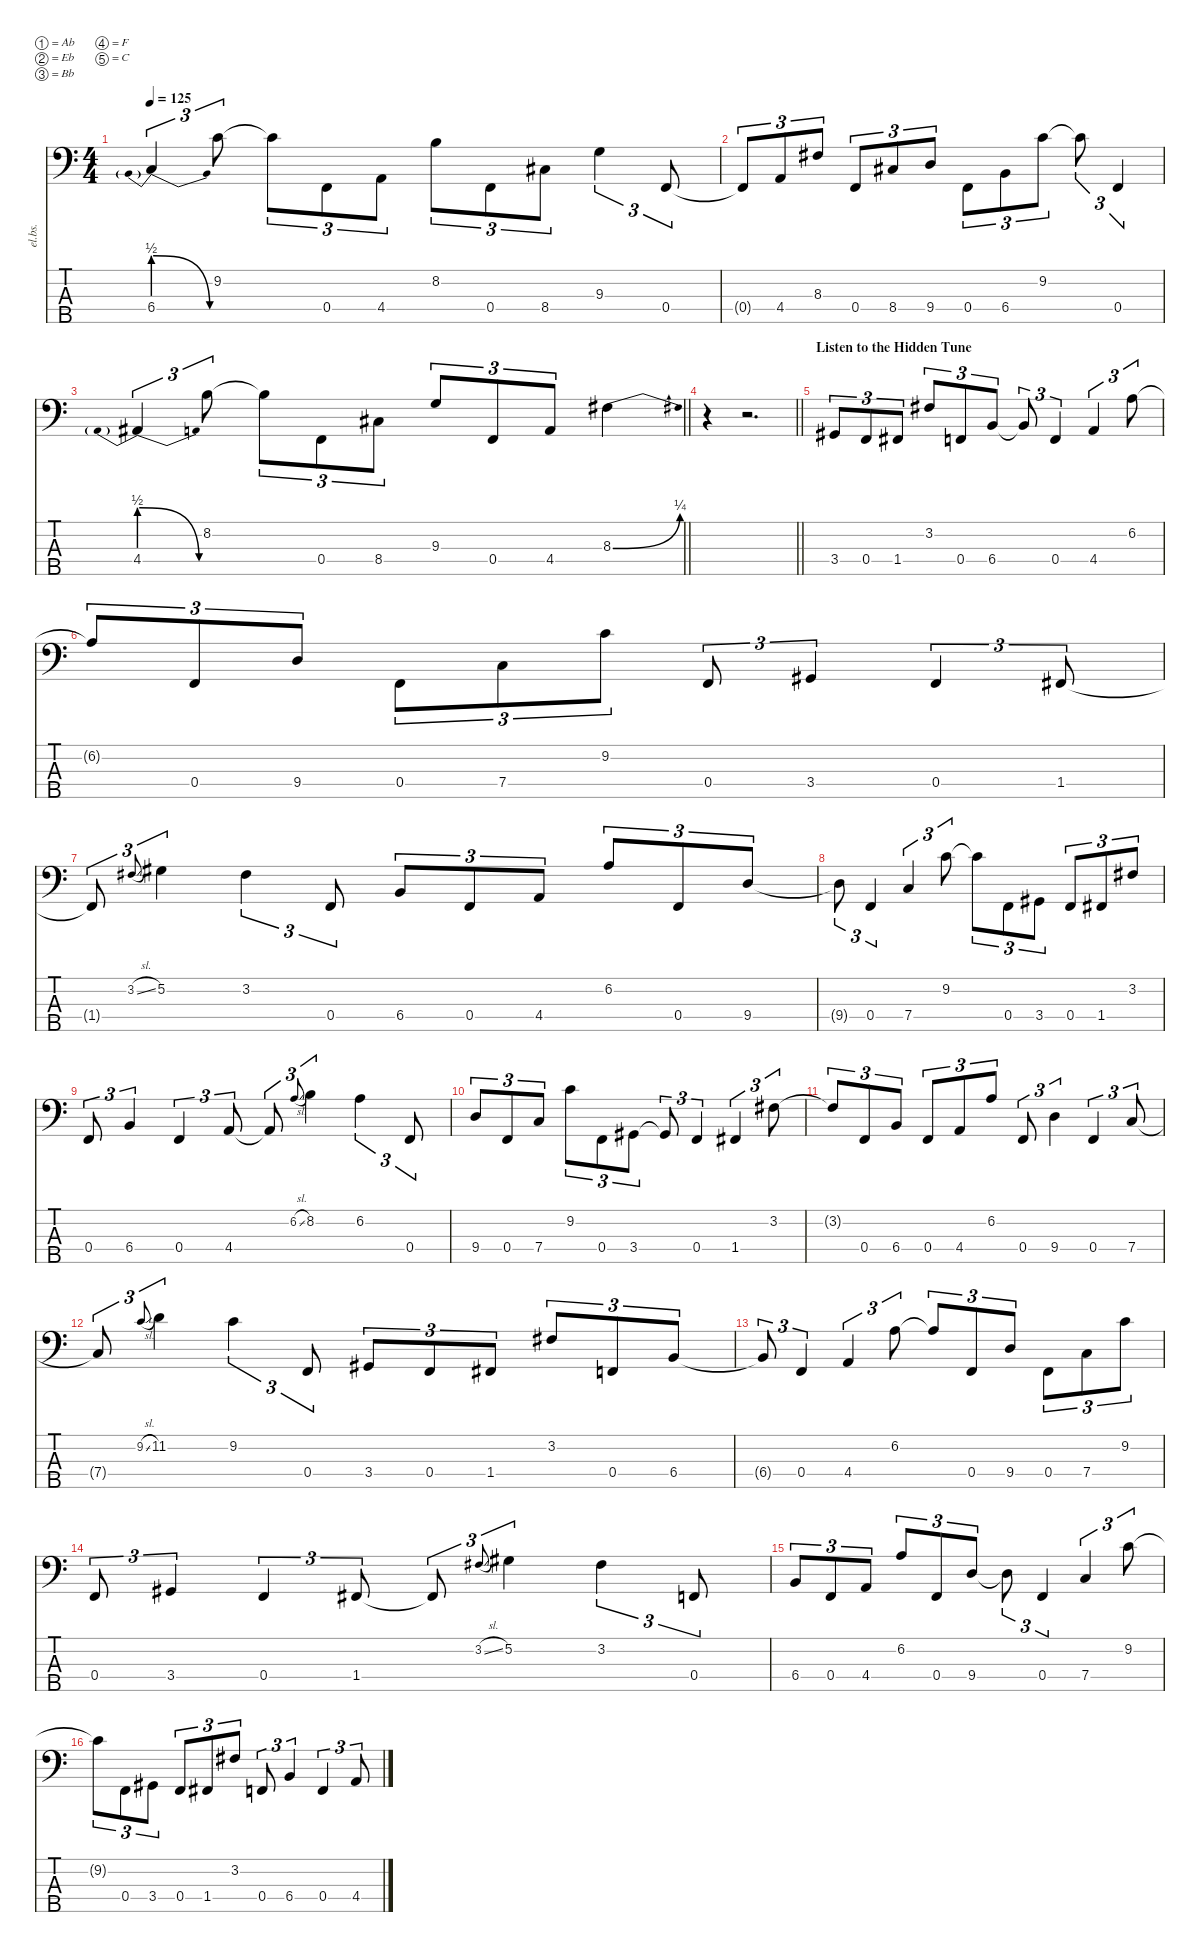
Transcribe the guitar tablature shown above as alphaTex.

\defaultSystemsLayout 4
\hideDynamics
\bracketExtendMode nobrackets
\track ("(bass tone)" "el.bs.") {instrument electricbasspick}
\staff {score tabs}
\tuning (Ab2 Eb2 Bb1 F1 C1)
\ts (4 4)
\tempo 125
\clef f4
\ks c
6.4{be (prebendrelease 0 2 30 0)}.4{tu (3 2) dy f} 9.2.8{tu (3 2)} 9.2{t}.8{tu (3 2)} 0.4.8{tu (3 2)} 4.4.8{tu (3 2)} 8.2.8{tu (3 2)} 0.4.8{tu (3 2)} 8.4{acc #}.8{tu (3 2)} 9.3.4{tu (3 2)} 0.4.8{tu (3 2)} |
0.4{t}.8{tu (3 2)} 4.4.8{tu (3 2)} 8.3{acc #}.8{tu (3 2)} 0.4.8{tu (3 2)} 8.4{acc #}.8{tu (3 2)} 9.4.8{tu (3 2)} 0.4.8{tu (3 2)} 6.4.8{tu (3 2)} 9.2.8{tu (3 2)} 9.2{t}.8{tu (3 2)} 0.4.4{tu (3 2)} |
\barLineRight lightlight
4.4{be (prebendrelease 0 2 30 0)}.4{tu (3 2)} 8.2.8{tu (3 2)} 8.2{t}.8{tu (3 2)} 0.4.8{tu (3 2)} 8.4{acc #}.8{tu (3 2)} 9.3.8{tu (3 2)} 0.4.8{tu (3 2)} 4.4.8{tu (3 2)} 8.3{be (bend 0 0 60 1) acc #}.4 |
\barLineRight lightlight
r.4 r.2{d} |
\section ("" "Listen to the Hidden Tune")
3.4{acc #}.8{tu (3 2)} 0.4.8{tu (3 2)} 1.4{acc #}.8{tu (3 2)} 3.2{acc #}.8{tu (3 2)} 0.4.8{tu (3 2)} 6.4.8{tu (3 2)} 6.4{t}.8{tu (3 2)} 0.4.4{tu (3 2)} 4.4.4{tu (3 2)} 6.2.8{tu (3 2)} |
6.2{t}.8{tu (3 2)} 0.4.8{tu (3 2)} 9.4.8{tu (3 2)} 0.4.8{tu (3 2)} 7.4.8{tu (3 2)} 9.2.8{tu (3 2)} 0.4.8{tu (3 2)} 3.4{acc #}.4{tu (3 2)} 0.4.4{tu (3 2)} 1.4{acc #}.8{tu (3 2)} |
1.4{t acc #}.8{tu (3 2)} 3.2{sl acc #}.8{gr onbeat dy mf} 5.2{acc #}.4{tu (3 2) dy f} 3.2{acc #}.4{tu (3 2)} 0.4.8{tu (3 2)} 6.4.8{tu (3 2)} 0.4.8{tu (3 2)} 4.4.8{tu (3 2)} 6.2.8{tu (3 2)} 0.4.8{tu (3 2)} 9.4.8{tu (3 2)} |
9.4{t}.8{tu (3 2)} 0.4.4{tu (3 2)} 7.4.4{tu (3 2)} 9.2.8{tu (3 2)} 9.2{t}.8{tu (3 2)} 0.4.8{tu (3 2)} 3.4{acc #}.8{tu (3 2)} 0.4.8{tu (3 2)} 1.4{acc #}.8{tu (3 2)} 3.2{acc #}.8{tu (3 2)} |
0.4.8{tu (3 2)} 6.4.4{tu (3 2)} 0.4.4{tu (3 2)} 4.4.8{tu (3 2)} 4.4{t}.8{tu (3 2)} 6.2{sl}.8{gr onbeat dy mf} 8.2.4{tu (3 2) dy f} 6.2.4{tu (3 2)} 0.4.8{tu (3 2)} |
9.4.8{tu (3 2)} 0.4.8{tu (3 2)} 7.4.8{tu (3 2)} 9.2.8{tu (3 2)} 0.4.8{tu (3 2)} 3.4{acc #}.8{tu (3 2)} 3.4{t acc #}.8{tu (3 2)} 0.4.4{tu (3 2)} 1.4{acc #}.4{tu (3 2)} 3.2{acc #}.8{tu (3 2)} |
3.2{t acc #}.8{tu (3 2)} 0.4.8{tu (3 2)} 6.4.8{tu (3 2)} 0.4.8{tu (3 2)} 4.4.8{tu (3 2)} 6.2.8{tu (3 2)} 0.4.8{tu (3 2)} 9.4.4{tu (3 2)} 0.4.4{tu (3 2)} 7.4.8{tu (3 2)} |
7.4{t}.8{tu (3 2)} 9.2{sl}.8{gr onbeat dy mf} 11.2.4{tu (3 2) dy f} 9.2.4{tu (3 2)} 0.4.8{tu (3 2)} 3.4{acc #}.8{tu (3 2)} 0.4.8{tu (3 2)} 1.4{acc #}.8{tu (3 2)} 3.2{acc #}.8{tu (3 2)} 0.4.8{tu (3 2)} 6.4.8{tu (3 2)} |
6.4{t}.8{tu (3 2)} 0.4.4{tu (3 2)} 4.4.4{tu (3 2)} 6.2.8{tu (3 2)} 6.2{t}.8{tu (3 2)} 0.4.8{tu (3 2)} 9.4.8{tu (3 2)} 0.4.8{tu (3 2)} 7.4.8{tu (3 2)} 9.2.8{tu (3 2)} |
0.4.8{tu (3 2)} 3.4{acc #}.4{tu (3 2)} 0.4.4{tu (3 2)} 1.4{acc #}.8{tu (3 2)} 1.4{t acc #}.8{tu (3 2)} 3.2{sl acc #}.8{gr onbeat dy mf} 5.2{acc #}.4{tu (3 2) dy f} 3.2{acc #}.4{tu (3 2)} 0.4.8{tu (3 2)} |
6.4.8{tu (3 2)} 0.4.8{tu (3 2)} 4.4.8{tu (3 2)} 6.2.8{tu (3 2)} 0.4.8{tu (3 2)} 9.4.8{tu (3 2)} 9.4{t}.8{tu (3 2)} 0.4.4{tu (3 2)} 7.4.4{tu (3 2)} 9.2.8{tu (3 2)} |
9.2{t}.8{tu (3 2)} 0.4.8{tu (3 2)} 3.4{acc #}.8{tu (3 2)} 0.4.8{tu (3 2)} 1.4{acc #}.8{tu (3 2)} 3.2{acc #}.8{tu (3 2)} 0.4.8{tu (3 2)} 6.4.4{tu (3 2)} 0.4.4{tu (3 2)} 4.4.8{tu (3 2)}
